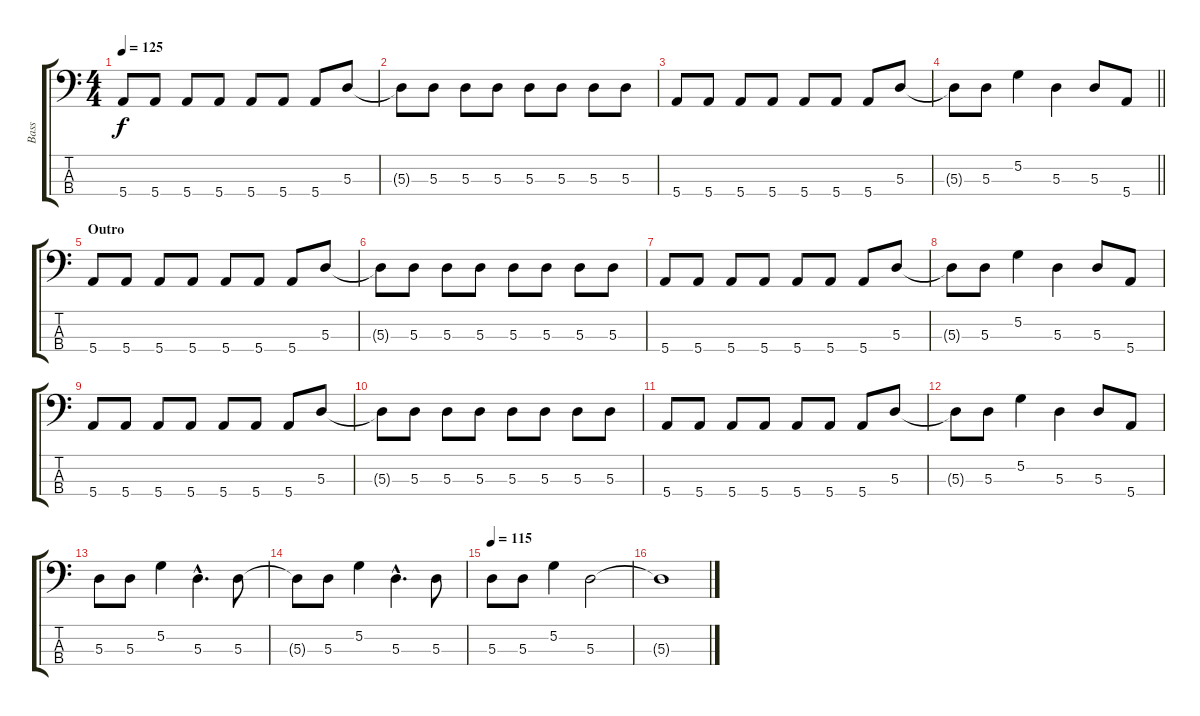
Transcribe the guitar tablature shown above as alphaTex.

\track ("Bass" "Bass") {instrument electricbassfinger}
\staff {score tabs}
\tuning (G2 D2 A1 E1) {hide}
\ts (4 4)
\tempo 125
\clef f4
\ks c
5.4.8{dy f} 5.4.8 5.4.8 5.4.8 5.4.8 5.4.8 5.4.8 5.3.8 |
5.3{t}.8 5.3.8 5.3.8 5.3.8 5.3.8 5.3.8 5.3.8 5.3.8 |
5.4.8 5.4.8 5.4.8 5.4.8 5.4.8 5.4.8 5.4.8 5.3.8 |
\barLineRight lightlight
5.3{t}.8 5.3.8 5.2.4 5.3.4 5.3.8 5.4.8 |
\section ("" "Outro")
5.4.8 5.4.8 5.4.8 5.4.8 5.4.8 5.4.8 5.4.8 5.3.8 |
5.3{t}.8 5.3.8 5.3.8 5.3.8 5.3.8 5.3.8 5.3.8 5.3.8 |
5.4.8 5.4.8 5.4.8 5.4.8 5.4.8 5.4.8 5.4.8 5.3.8 |
5.3{t}.8 5.3.8 5.2.4 5.3.4 5.3.8 5.4.8 |
5.4.8 5.4.8 5.4.8 5.4.8 5.4.8 5.4.8 5.4.8 5.3.8 |
5.3{t}.8 5.3.8 5.3.8 5.3.8 5.3.8 5.3.8 5.3.8 5.3.8 |
5.4.8 5.4.8 5.4.8 5.4.8 5.4.8 5.4.8 5.4.8 5.3.8 |
5.3{t}.8 5.3.8 5.2.4 5.3.4 5.3.8 5.4.8 |
5.3.8 5.3.8 5.2.4 5.3{hac}.4{d} 5.3.8 |
5.3{t}.8 5.3.8 5.2.4 5.3{hac}.4{d} 5.3.8 |
\tempo 115
5.3.8 5.3.8 5.2.4 5.3.2 |
5.3{t}.1
